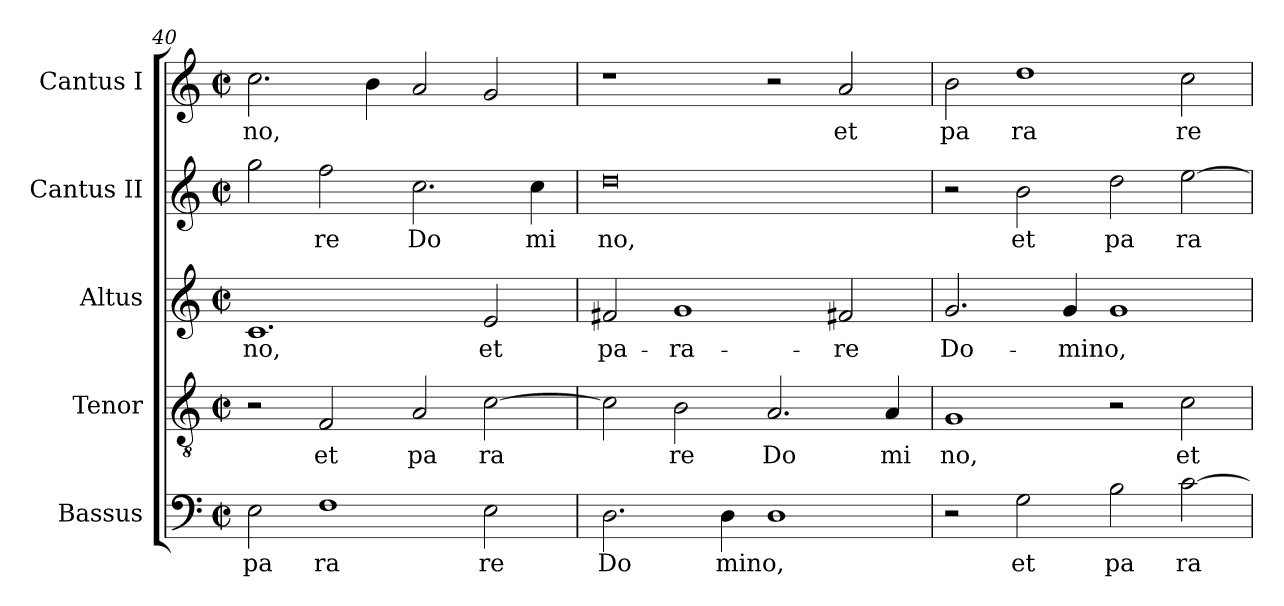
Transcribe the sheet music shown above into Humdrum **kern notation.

**kern	**text	**kern	**text	**kern	**text	**kern	**text	**kern	**text
*part5	*part5	*part4	*part4	*part3	*part3	*part2	*part2	*part1	*part1
*staff5	*staff5	*staff4	*staff4	*staff3	*staff3	*staff2	*staff2	*staff1	*staff1
*I"Bassus	*	*I"Tenor	*	*I"Altus	*	*I"Cantus II	*	*I"Cantus I	*
*clefF4	*	*clefGv2	*	*clefG2	*	*clefG2	*	*clefG2	*
*M2/2	*	*M2/2	*	*M2/2	*	*M2/2	*	*M2/2	*
*met(c|)	*	*met(c|)	*	*met(c|)	*	*met(c|)	*	*met(c|)	*
=40	=40	=40	=40	=40	=40	=40	=40	=40	=40
!	!LO:LY:b:cj	!	!	!	!LO:LY:b:cj	!	!	!	!LO:LY:b
2E\	pa	2r	.	1.c	-no,	2gg\	.	2.cc\	no,
!	!LO:LY:b:cj	!	!LO:LY:b:cj	!	!	!	!LO:LY:b:cj	!	!
1F	ra	2F/	et	.	.	2ff\	re	.	.
.	.	.	.	.	.	.	.	4b\	.
!	!	!	!LO:LY:b:cj	!	!	!	!LO:LY:b:cj	!	!
.	.	2A/	pa	.	.	2.cc\	Do	2a/	.
!	!LO:LY:b:cj	!	!LO:LY:b:cj	!	!LO:LY:b:cj	!	!	!	!
2E\	re	[>2c\	ra	2e/	et	.	.	2g/	.
!	!	!	!	!	!	!	!LO:LY:b:cj	!	!
.	.	.	.	.	.	4cc\	mi	.	.
=41	=41	=41	=41	=41	=41	=41	=41	=41	=41
!	!LO:LY:b:cj	!	!	!	!LO:LY:b:cj	!	!LO:LY:b:cj	!	!
2.D\	Do	2c\]	.	2f#X/	pa-	0dd	no,	1r	.
!	!	!	!LO:LY:b:cj	!	!LO:LY:b:cj	!	!	!	!
.	.	2B\	re	1g	-ra-	.	.	.	.
!	!LO:LY:b	!	!	!	!	!	!	!	!
4D\	mino,	.	.	.	.	.	.	.	.
!	!	!	!LO:LY:b:cj	!	!	!	!	!	!
1D	.	2.A/	Do	.	.	.	.	2r	.
!	!	!	!	!	!LO:LY:b:cj	!	!	!	!LO:LY:b:cj
.	.	.	.	2f#X/	-re	.	.	2a/	et
!	!	!	!LO:LY:b:cj	!	!	!	!	!	!
.	.	4A/	mi	.	.	.	.	.	.
=42	=42	=42	=42	=42	=42	=42	=42	=42	=42
!	!	!	!LO:LY:b:cj	!	!LO:LY:b:cj	!	!	!	!LO:LY:b:cj
2r	.	1G	no,	2.g/	Do-	2r	.	2b\	pa
!	!LO:LY:b:cj	!	!	!	!	!	!LO:LY:b:cj	!	!LO:LY:b:cj
2G\	et	.	.	.	.	2b\	et	1dd	ra
!	!	!	!	!	!LO:LY:b	!	!	!	!
.	.	.	.	4g/	-mino,	.	.	.	.
!	!LO:LY:b:cj	!	!	!	!	!	!LO:LY:b:cj	!	!
2B\	pa	2r	.	1g	.	2dd\	pa	.	.
!	!LO:LY:b:cj	!	!LO:LY:b:cj	!	!	!	!LO:LY:b:cj	!	!LO:LY:b:cj
[>2c\	ra	2c\	et	.	.	[>2ee\	ra	2cc\	re
=	=	=	=	=	=	=	=	=	=
*-	*-	*-	*-	*-	*-	*-	*-	*-	*-
